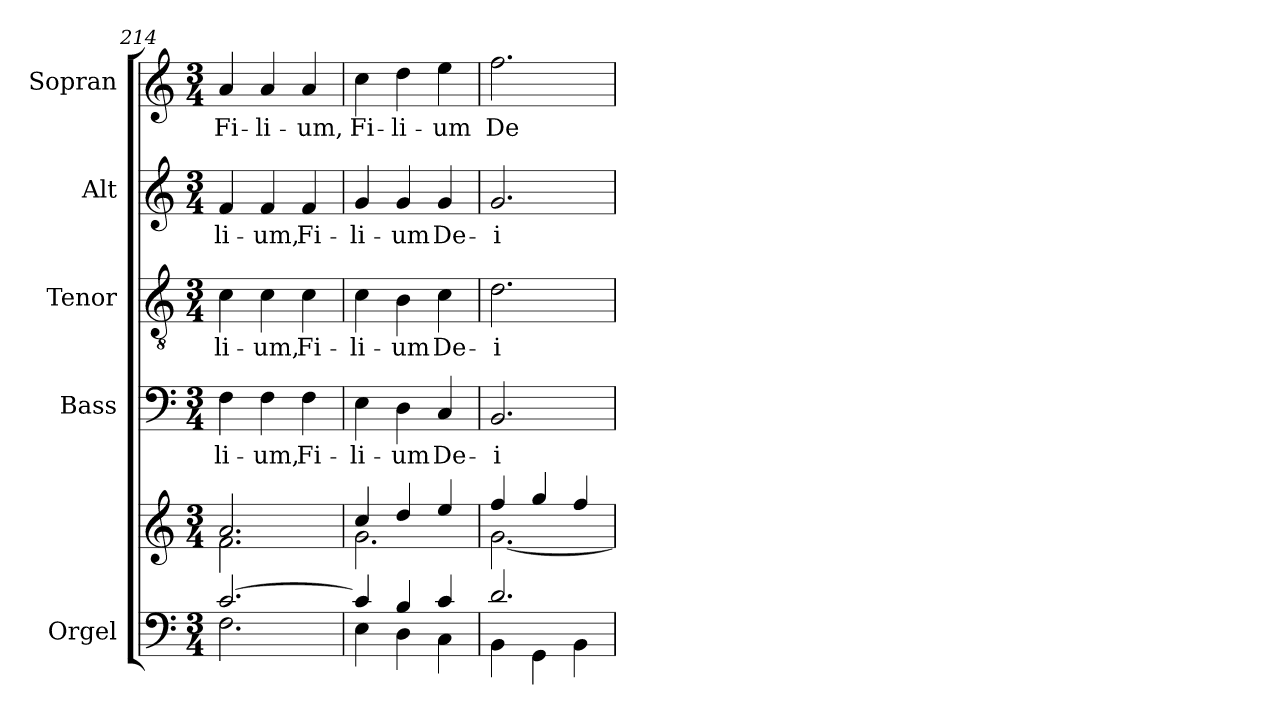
**kern	**kern	**kern	**text	**kern	**text	**kern	**text	**kern	**text
*part5	*part5	*part4	*part4	*part3	*part3	*part2	*part2	*part1	*part1
*staff6	*staff5	*staff4	*staff4	*staff3	*staff3	*staff2	*staff2	*staff1	*staff1
*I"Orgel	*	*I"Bass	*	*I"Tenor	*	*I"Alt	*	*I"Sopran	*
*I'Org.	*	*I'B.	*	*I'T.	*	*I'A.	*	*I'S.	*
*clefF4	*clefG2	*clefF4	*	*clefGv2	*	*clefG2	*	*clefG2	*
*k[]	*k[]	*k[]	*	*k[]	*	*k[]	*	*k[]	*
*C:	*C:	*C:	*	*C:	*	*C:	*	*C:	*
*M3/4	*M3/4	*M3/4	*	*M3/4	*	*M3/4	*	*M3/4	*
=214	=214	=214	=214	=214	=214	=214	=214	=214	=214
*^	*^	*	*	*	*	*	*	*	*
!	!	!	!	!	!LO:LY:b	!	!LO:LY:b	!	!LO:LY:b	!	!LO:LY:b
[>2.c/	2.F\	2.a/	2.f\	4F\	-li-	4c\	-li-	4f/	-li-	4a/	Fi-
!	!	!	!	!	!LO:LY:b	!	!LO:LY:b	!	!LO:LY:b	!	!LO:LY:b
.	.	.	.	4F\	-um,	4c\	-um,	4f/	-um,	4a/	-li-
!	!	!	!	!	!LO:LY:b	!	!LO:LY:b	!	!LO:LY:b	!	!LO:LY:b
.	.	.	.	4F\	Fi-	4c\	Fi-	4f/	Fi-	4a/	-um,
=215	=215	=215	=215	=215	=215	=215	=215	=215	=215	=215	=215
!	!	!	!	!	!LO:LY:b	!	!LO:LY:b	!	!LO:LY:b	!	!LO:LY:b
4c/]	4E\	4cc/	2.g\	4E\	-li-	4c\	-li-	4g/	-li-	4cc\	Fi-
!	!	!	!	!	!LO:LY:b	!	!LO:LY:b	!	!LO:LY:b	!	!LO:LY:b
4B/	4D\	4dd/	.	4D\	-um	4B\	-um	4g/	-um	4dd\	-li-
!	!	!	!	!	!LO:LY:b	!	!LO:LY:b	!	!LO:LY:b	!	!LO:LY:b
4c/	4C\	4ee/	.	4C/	De-	4c\	De-	4g/	De-	4ee\	-um
=216	=216	=216	=216	=216	=216	=216	=216	=216	=216	=216	=216
!	!	!	!	!	!LO:LY:b	!	!LO:LY:b	!	!LO:LY:b	!	!LO:LY:b
2.d/	4BB\	4ff/	[<2.g\	2.BB/	-i	2.d\	-i	2.g/	-i	2.ff\	De-
.	4GG\	4gg/	.	.	.	.	.	.	.	.	.
.	4BB\	4ff/	.	.	.	.	.	.	.	.	.
*v	*v	*	*	*	*	*	*	*	*	*	*
*	*v	*v	*	*	*	*	*	*	*	*
=	=	=	=	=	=	=	=	=	=
*-	*-	*-	*-	*-	*-	*-	*-	*-	*-
